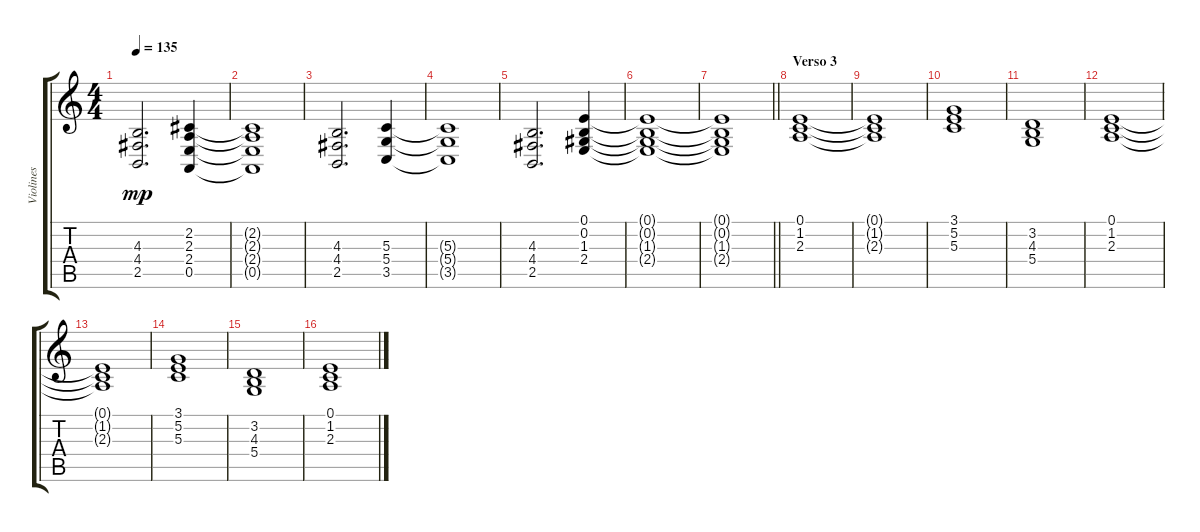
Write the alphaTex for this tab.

\track ("Violines" "Violines") {instrument stringensemble2}
\staff {score tabs}
\tuning (E4 B3 G3 D3 A2 E2) {hide}
\ts (4 4)
\tempo 135
\clef g2
\ks c
(4.3 4.4 2.5).2{d dy mp} (2.2 2.3 2.4 0.5).4 |
(2.2{t} 2.3{t} 2.4{t} 0.5{t}).1 |
(4.3 4.4 2.5).2{d} (5.3 5.4 3.5).4 |
(5.3{t} 5.4{t} 3.5{t}).1 |
(4.3 4.4 2.5).2{d} (0.1 0.2 1.3 2.4).4 |
(0.1{t} 0.2{t} 1.3{t} 2.4{t}).1 |
\barLineRight lightlight
(0.1{t} 0.2{t} 1.3{t} 2.4{t}).1 |
\section ("" "Verso 3")
(0.1 1.2 2.3).1 |
(0.1{t} 1.2{t} 2.3{t}).1 |
(3.1 5.2 5.3).1 |
(3.2 4.3 5.4).1 |
(0.1 1.2 2.3).1 |
(0.1{t} 1.2{t} 2.3{t}).1 |
(3.1 5.2 5.3).1 |
(3.2 4.3 5.4).1 |
(0.1 1.2 2.3).1
